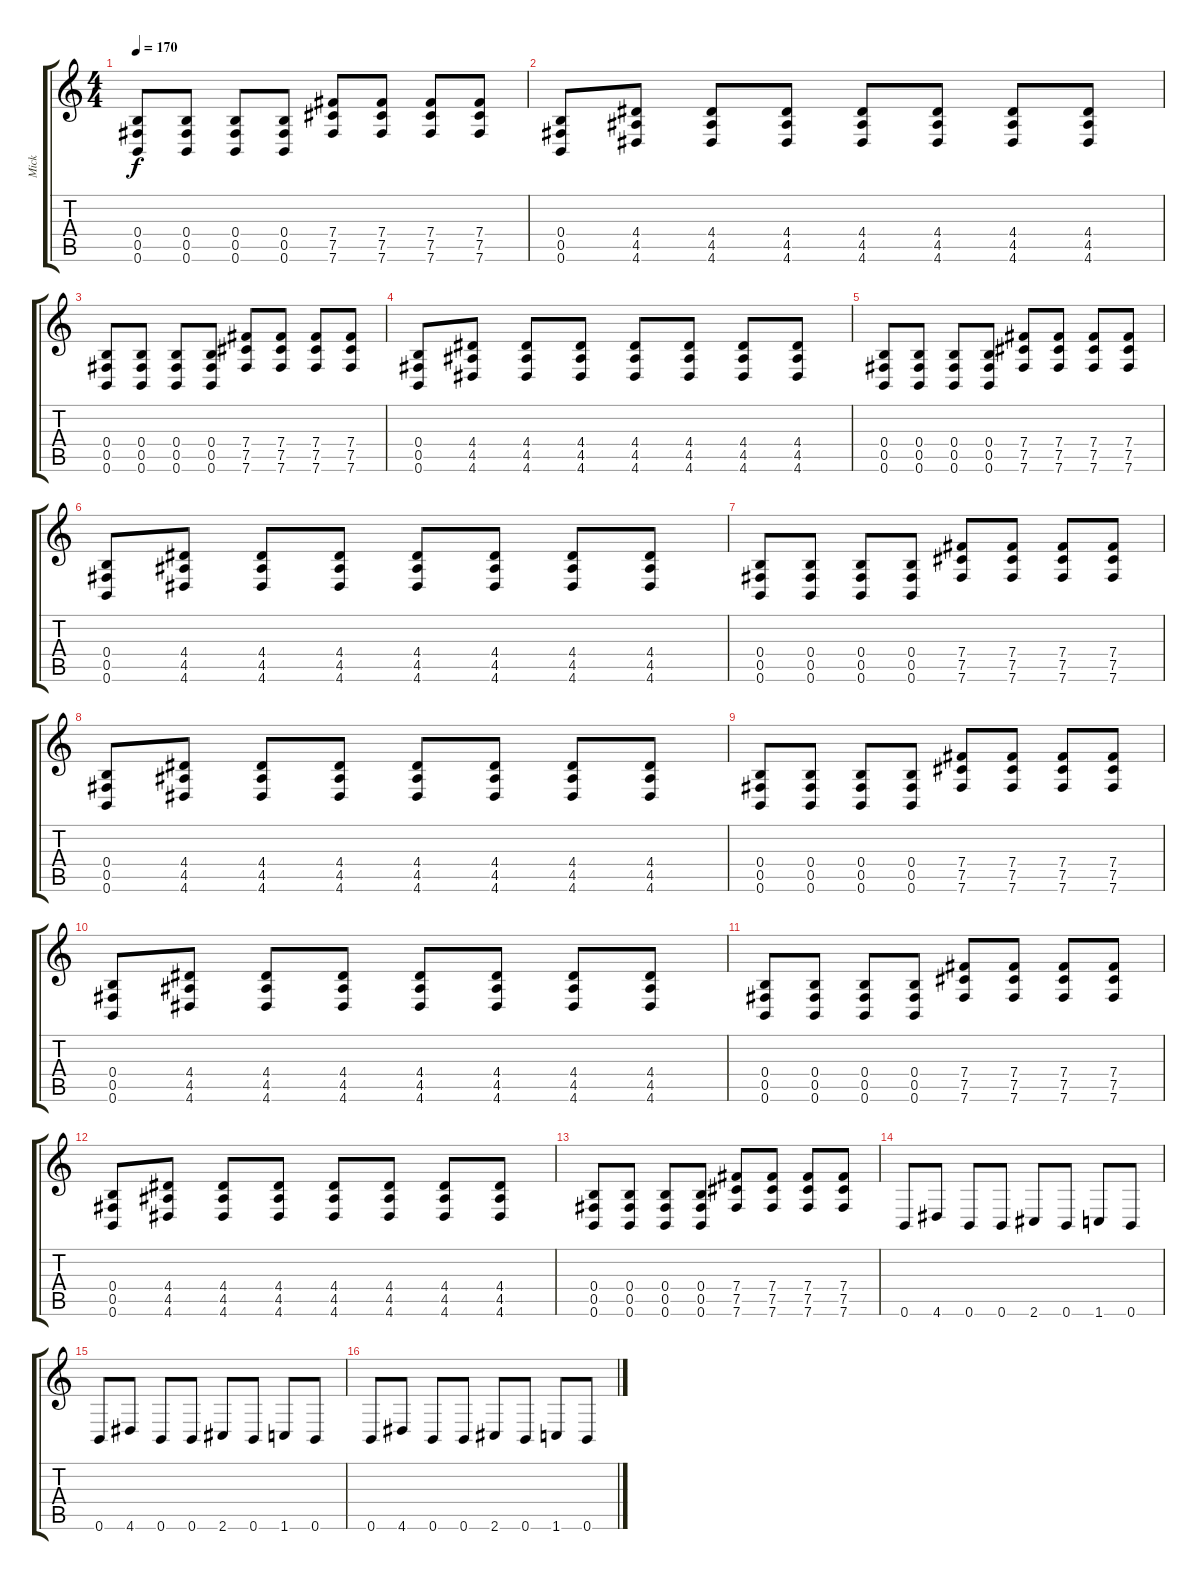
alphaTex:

\track ("Mick" "Mick") {instrument distortionguitar}
\staff {score tabs}
\tuning (Db4 Ab3 E3 B2 Gb2 B1) {hide}
\ts (4 4)
\tempo 170
\clef g2
\ks c
(0.4 0.5 0.6).8{dy f} (0.4 0.5 0.6).8 (0.4 0.5 0.6).8 (0.4 0.5 0.6).8 (7.4 7.5 7.6).8 (7.4 7.5 7.6).8 (7.4 7.5 7.6).8 (7.4 7.5 7.6).8 |
(0.4 0.5 0.6).8 (4.4 4.5 4.6).8 (4.4 4.5 4.6).8 (4.4 4.5 4.6).8 (4.4 4.5 4.6).8 (4.4 4.5 4.6).8 (4.4 4.5 4.6).8 (4.4 4.5 4.6).8 |
(0.4 0.5 0.6).8 (0.4 0.5 0.6).8 (0.4 0.5 0.6).8 (0.4 0.5 0.6).8 (7.4 7.5 7.6).8 (7.4 7.5 7.6).8 (7.4 7.5 7.6).8 (7.4 7.5 7.6).8 |
(0.4 0.5 0.6).8 (4.4 4.5 4.6).8 (4.4 4.5 4.6).8 (4.4 4.5 4.6).8 (4.4 4.5 4.6).8 (4.4 4.5 4.6).8 (4.4 4.5 4.6).8 (4.4 4.5 4.6).8 |
(0.4 0.5 0.6).8 (0.4 0.5 0.6).8 (0.4 0.5 0.6).8 (0.4 0.5 0.6).8 (7.4 7.5 7.6).8 (7.4 7.5 7.6).8 (7.4 7.5 7.6).8 (7.4 7.5 7.6).8 |
(0.4 0.5 0.6).8 (4.4 4.5 4.6).8 (4.4 4.5 4.6).8 (4.4 4.5 4.6).8 (4.4 4.5 4.6).8 (4.4 4.5 4.6).8 (4.4 4.5 4.6).8 (4.4 4.5 4.6).8 |
(0.4 0.5 0.6).8 (0.4 0.5 0.6).8 (0.4 0.5 0.6).8 (0.4 0.5 0.6).8 (7.4 7.5 7.6).8 (7.4 7.5 7.6).8 (7.4 7.5 7.6).8 (7.4 7.5 7.6).8 |
(0.4 0.5 0.6).8 (4.4 4.5 4.6).8 (4.4 4.5 4.6).8 (4.4 4.5 4.6).8 (4.4 4.5 4.6).8 (4.4 4.5 4.6).8 (4.4 4.5 4.6).8 (4.4 4.5 4.6).8 |
(0.4 0.5 0.6).8 (0.4 0.5 0.6).8 (0.4 0.5 0.6).8 (0.4 0.5 0.6).8 (7.4 7.5 7.6).8 (7.4 7.5 7.6).8 (7.4 7.5 7.6).8 (7.4 7.5 7.6).8 |
(0.4 0.5 0.6).8 (4.4 4.5 4.6).8 (4.4 4.5 4.6).8 (4.4 4.5 4.6).8 (4.4 4.5 4.6).8 (4.4 4.5 4.6).8 (4.4 4.5 4.6).8 (4.4 4.5 4.6).8 |
(0.4 0.5 0.6).8 (0.4 0.5 0.6).8 (0.4 0.5 0.6).8 (0.4 0.5 0.6).8 (7.4 7.5 7.6).8 (7.4 7.5 7.6).8 (7.4 7.5 7.6).8 (7.4 7.5 7.6).8 |
(0.4 0.5 0.6).8 (4.4 4.5 4.6).8 (4.4 4.5 4.6).8 (4.4 4.5 4.6).8 (4.4 4.5 4.6).8 (4.4 4.5 4.6).8 (4.4 4.5 4.6).8 (4.4 4.5 4.6).8 |
(0.4 0.5 0.6).8 (0.4 0.5 0.6).8 (0.4 0.5 0.6).8 (0.4 0.5 0.6).8 (7.4 7.5 7.6).8 (7.4 7.5 7.6).8 (7.4 7.5 7.6).8 (7.4 7.5 7.6).8 |
0.6.8 4.6.8 0.6.8 0.6.8 2.6.8 0.6.8 1.6.8 0.6.8 |
0.6.8 4.6.8 0.6.8 0.6.8 2.6.8 0.6.8 1.6.8 0.6.8 |
0.6.8 4.6.8 0.6.8 0.6.8 2.6.8 0.6.8 1.6.8 0.6.8
